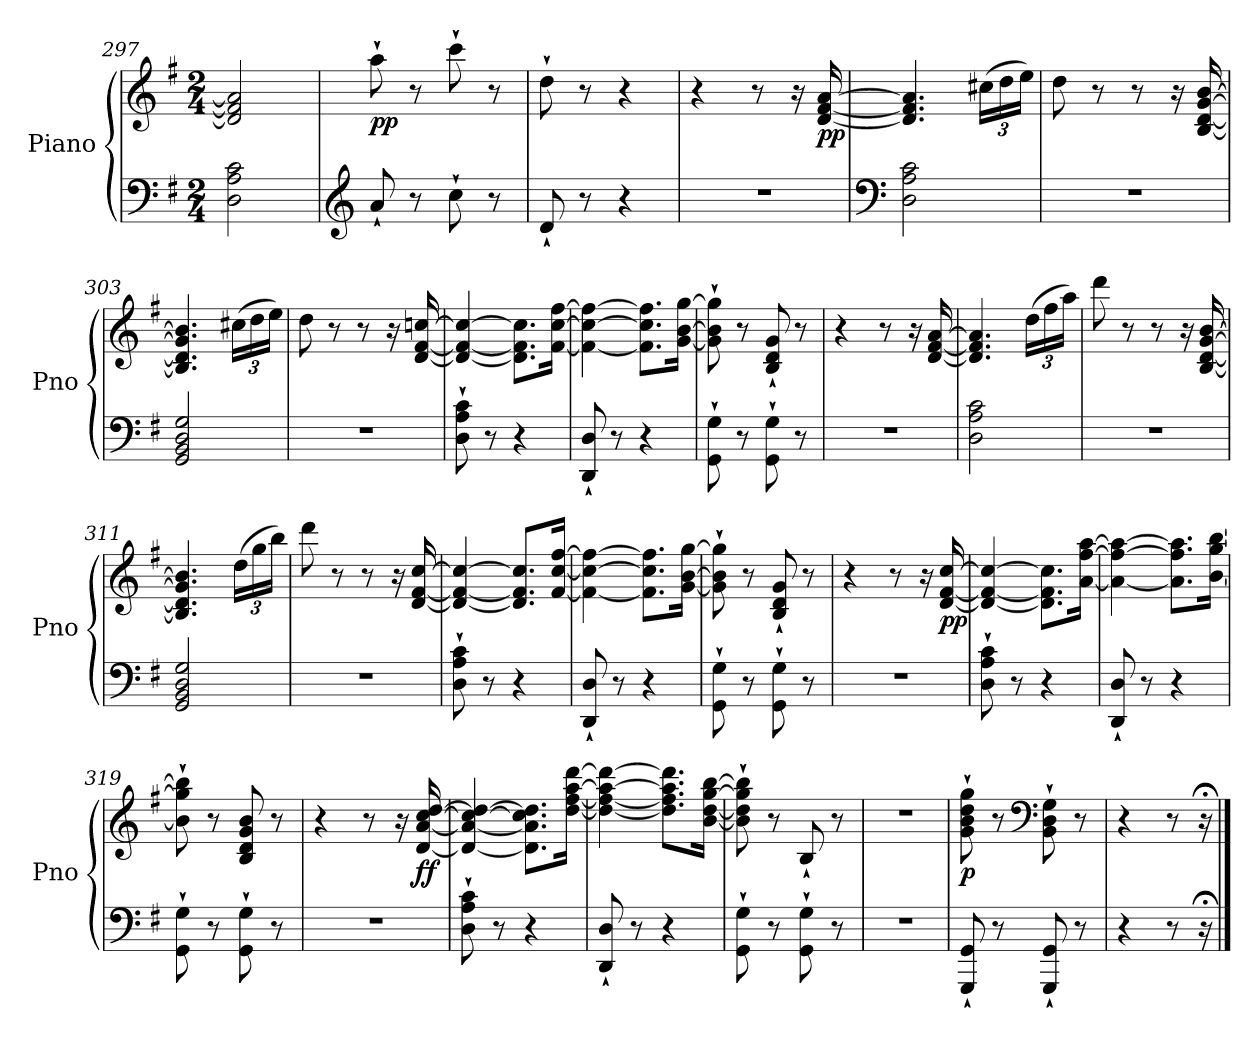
**kern	**kern	**dynam
*part1	*part1	*part1
*staff2	*staff1	*staff1/2
*I"Piano	*	*
*I'Pno	*	*
*clefF4	*clefG2	*
*k[f#]	*k[f#]	*
*G:	*G:	*
*M2/4	*M2/4	*
=297	=297	=297
2D\ 2A\ 2c\	2d/] 2f#/] 2a/]	.
=298	=298	=298
*clefG2	*	*
!	!	!LO:DY:b
8a`/	8aa`\	pp
8r	8r	.
8cc`\	8ccc`\	.
8r	8r	.
=299	=299	=299
8d`/	8dd`\	.
8r	8r	.
4r	4r	.
=300	=300	=300
2r	4r	.
.	8r	.
.	16r	.
!	!	!LO:DY:b
.	[16d/ [16f#/ [16a/	pp
=301	=301	=301
*clefF4	*	*
2D\ 2A\ 2c\	4.d/] 4.f#/] 4.a/]	.
*	*Xbrackettup	*
.	(>24cc#X\LL	.
.	24dd\	.
.	24ee\JJ)	.
=302	=302	=302
2r	8dd\	.
.	8r	.
.	8r	.
.	16r	.
.	[16B/ [16d/ [16g/ [16b/	.
!!LO:LB:g=z
=303	=303	=303
2GG/ 2BB/ 2D/ 2G/	4.B/] 4.d/] 4.g/] 4.b/]	.
.	(>24cc#X\LL	.
.	24dd\	.
.	24ee\JJ)	.
=304	=304	=304
2r	8dd\	.
.	8r	.
.	8r	.
.	16r	.
.	[16d/ [16f#/ [16ccn/	.
=305	=305	=305
8D\` 8A\` 8c\`	4d/_ 4f#/_ 4cc/_	.
8r	.	.
4r	8.d\] 8.f#\] 8.cc\]L	.
.	[16f#\ [16cc\ [16ff#\Jk	.
=306	=306	=306
8DD/` 8D/`	4f#\_ 4cc\_ 4ff#\_	.
8r	.	.
4r	8.f#\] 8.cc\] 8.ff#\]L	.
.	[16g\ [16b\ [16gg\Jk	.
=307	=307	=307
8GG\` 8G\`	8g\]` 8b\]` 8gg\]`	.
8r	8r	.
8GG\` 8G\`	8B/` 8d/` 8g/`	.
8r	8r	.
=308	=308	=308
2r	4r	.
.	8r	.
.	16r	.
.	[16d/ [16f#/ [16a/	.
=309	=309	=309
2D\ 2A\ 2c\	4.d/] 4.f#/] 4.a/]	.
.	(>24dd\LL	.
.	24ff#\	.
.	24aa\JJ)	.
=310	=310	=310
2r	8ddd\	.
.	8r	.
.	8r	.
.	16r	.
.	[16B/ [16d/ [16g/ [16b/	.
=311	=311	=311
2GG/ 2BB/ 2D/ 2G/	4.B/] 4.d/] 4.g/] 4.b/]	.
.	(>24dd\LL	.
.	24gg\	.
.	24bb\JJ)	.
!!LO:PB:g=z
=312	=312	=312
2r	8ddd\	.
.	8r	.
.	8r	.
.	16r	.
.	[16d/ [16f#/ [16cc/	.
=313	=313	=313
8D\` 8A\` 8c\`	4d/_ 4f#/_ 4cc/_	.
8r	.	.
4r	8.d/] 8.f#/] 8.cc/]L	.
.	[16f#/ [16cc/ [16ff#/Jk	.
=314	=314	=314
8DD/` 8D/`	4f#\_ 4cc\_ 4ff#\_	.
8r	.	.
4r	8.f#\] 8.cc\] 8.ff#\]L	.
.	[16g\ [16b\ [16gg\Jk	.
=315	=315	=315
8GG\` 8G\`	8g\]` 8b\]` 8gg\]`	.
8r	8r	.
8GG\` 8G\`	8B/` 8d/` 8g/`	.
8r	8r	.
=316	=316	=316
2r	4r	.
.	8r	.
.	16r	.
!	!	!LO:DY:b
.	[16d/ [16f#/ [16cc/	pp
=317	=317	=317
8D\` 8A\` 8c\`	4d/_ 4f#/_ 4cc/_	.
8r	.	.
4r	8.d\] 8.f#\] 8.cc\]L	.
.	[16a\ [16ff#\ [16aa\Jk	.
=318	=318	=318
8DD/` 8D/`	4a\_ 4ff#\_ 4aa\_	.
8r	.	.
4r	8.a\] 8.ff#\] 8.aa\]L	.
.	[16b\ [16gg\ [16bb\Jk	.
=319	=319	=319
8GG\` 8G\`	8b\]` 8gg\]` 8bb\]`	.
8r	8r	.
8GG\` 8G\`	8B/ 8d/ 8g/ 8b/	.
8r	8r	.
=320	=320	=320
2r	4r	.
.	8r	.
.	16r	.
!	!	!LO:DY:b
.	[16d/ [16a/ [16cc/ [16dd/	ff
!!LO:LB:g=z
=321	=321	=321
8D\` 8A\` 8c\`	4d/_ 4a/_ 4cc/_ 4dd/_	.
8r	.	.
4r	8.d\] 8.a\] 8.cc\] 8.dd\]L	.
.	[16dd\ [16ff#\ [16aa\ [16ddd\Jk	.
=322	=322	=322
8DD/` 8D/`	4dd\_ 4ff#\_ 4aa\_ 4ddd\_	.
8r	.	.
4r	8.dd\] 8.ff#\] 8.aa\] 8.ddd\]L	.
.	[16b\ [16dd\ [16gg\ [16bb\Jk	.
=323	=323	=323
8GG\` 8G\`	8b\]` 8dd\]` 8gg\]` 8bb\]`	.
8r	8r	.
8GG\` 8G\`	8B`/	.
8r	8r	.
=324	=324	=324
2r	2r	.
=325	=325	=325
!	!	!LO:DY:b
8GGG/` 8GG/`	8g\` 8b\` 8dd\` 8gg\`	p
8r	8r	.
*	*clefF4	*
8GGG/` 8GG/`	8BB\` 8D\` 8G\`	.
8r	8r	.
=326	=326	=326
4r	4r	.
8r	8r	.
16r;	16r;	.
==	==	==
*-	*-	*-
